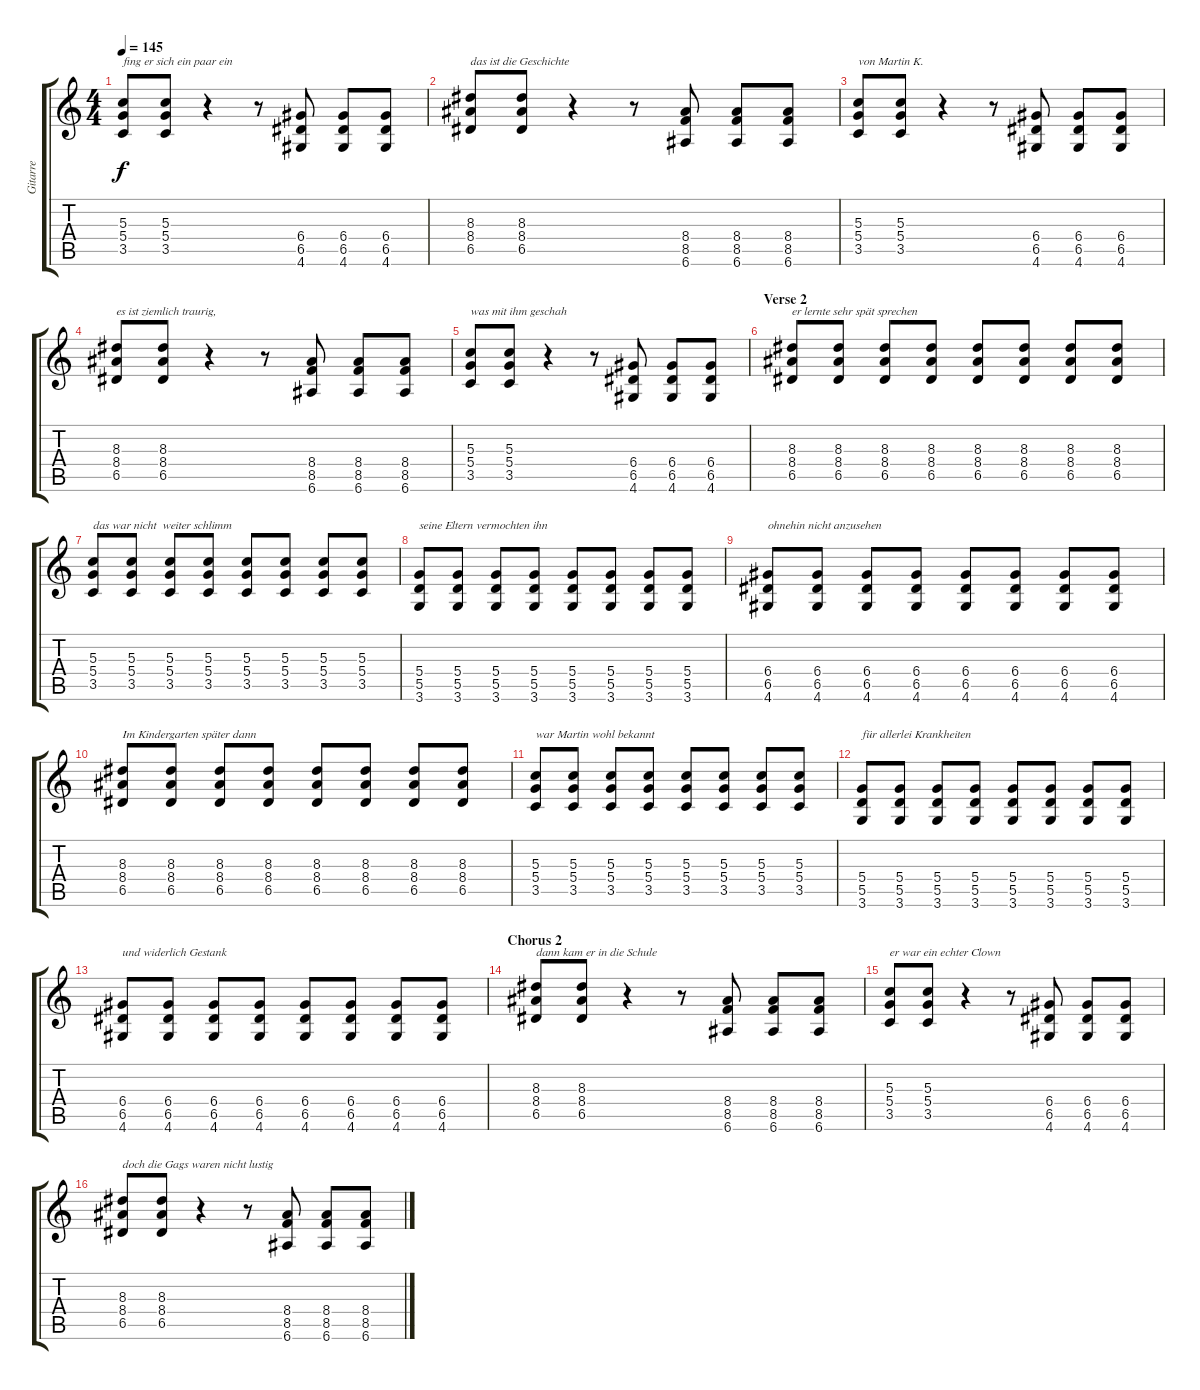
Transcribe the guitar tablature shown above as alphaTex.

\track ("Gitarre" "Gitarre") {instrument distortionguitar}
\staff {score tabs}
\tuning (E4 B3 G3 D3 A2 E2) {hide}
\ts (4 4)
\tempo 145
\clef g2
\ks c
(5.3 5.4 3.5).8{txt "fing er sich ein paar ein" dy f} (5.3 5.4 3.5).8 r.4 r.8 (6.4 6.5 4.6).8 (6.4 6.5 4.6).8 (6.4 6.5 4.6).8 |
(8.3 8.4 6.5).8{txt "das ist die Geschichte"} (8.3 8.4 6.5).8 r.4 r.8 (8.4 8.5 6.6).8 (8.4 8.5 6.6).8 (8.4 8.5 6.6).8 |
(5.3 5.4 3.5).8{txt "von Martin K."} (5.3 5.4 3.5).8 r.4 r.8 (6.4 6.5 4.6).8 (6.4 6.5 4.6).8 (6.4 6.5 4.6).8 |
(8.3 8.4 6.5).8{txt "es ist ziemlich traurig,"} (8.3 8.4 6.5).8 r.4 r.8 (8.4 8.5 6.6).8 (8.4 8.5 6.6).8 (8.4 8.5 6.6).8 |
(5.3 5.4 3.5).8{txt "was mit ihm geschah"} (5.3 5.4 3.5).8 r.4 r.8 (6.4 6.5 4.6).8 (6.4 6.5 4.6).8 (6.4 6.5 4.6).8 |
\section ("" "Verse 2")
(8.3 8.4 6.5).8{txt "er lernte sehr spät sprechen"} (8.3 8.4 6.5).8 (8.3 8.4 6.5).8 (8.3 8.4 6.5).8 (8.3 8.4 6.5).8 (8.3 8.4 6.5).8 (8.3 8.4 6.5).8 (8.3 8.4 6.5).8 |
(5.3 5.4 3.5).8{txt "das war nicht  weiter schlimm"} (5.3 5.4 3.5).8 (5.3 5.4 3.5).8 (5.3 5.4 3.5).8 (5.3 5.4 3.5).8 (5.3 5.4 3.5).8 (5.3 5.4 3.5).8 (5.3 5.4 3.5).8 |
(5.4 5.5 3.6).8{txt "seine Eltern vermochten ihn"} (5.4 5.5 3.6).8 (5.4 5.5 3.6).8 (5.4 5.5 3.6).8 (5.4 5.5 3.6).8 (5.4 5.5 3.6).8 (5.4 5.5 3.6).8 (5.4 5.5 3.6).8 |
(6.4 6.5 4.6).8{txt "ohnehin nicht anzusehen"} (6.4 6.5 4.6).8 (6.4 6.5 4.6).8 (6.4 6.5 4.6).8 (6.4 6.5 4.6).8 (6.4 6.5 4.6).8 (6.4 6.5 4.6).8 (6.4 6.5 4.6).8 |
(8.3 8.4 6.5).8{txt "Im Kindergarten später dann"} (8.3 8.4 6.5).8 (8.3 8.4 6.5).8 (8.3 8.4 6.5).8 (8.3 8.4 6.5).8 (8.3 8.4 6.5).8 (8.3 8.4 6.5).8 (8.3 8.4 6.5).8 |
(5.3 5.4 3.5).8{txt "war Martin wohl bekannt"} (5.3 5.4 3.5).8 (5.3 5.4 3.5).8 (5.3 5.4 3.5).8 (5.3 5.4 3.5).8 (5.3 5.4 3.5).8 (5.3 5.4 3.5).8 (5.3 5.4 3.5).8 |
(5.4 5.5 3.6).8{txt "für allerlei Krankheiten"} (5.4 5.5 3.6).8 (5.4 5.5 3.6).8 (5.4 5.5 3.6).8 (5.4 5.5 3.6).8 (5.4 5.5 3.6).8 (5.4 5.5 3.6).8 (5.4 5.5 3.6).8 |
(6.4 6.5 4.6).8{txt "und widerlich Gestank"} (6.4 6.5 4.6).8 (6.4 6.5 4.6).8 (6.4 6.5 4.6).8 (6.4 6.5 4.6).8 (6.4 6.5 4.6).8 (6.4 6.5 4.6).8 (6.4 6.5 4.6).8 |
\section ("" "Chorus 2")
(8.3 8.4 6.5).8{txt "dann kam er in die Schule"} (8.3 8.4 6.5).8 r.4 r.8 (8.4 8.5 6.6).8 (8.4 8.5 6.6).8 (8.4 8.5 6.6).8 |
(5.3 5.4 3.5).8{txt "er war ein echter Clown"} (5.3 5.4 3.5).8 r.4 r.8 (6.4 6.5 4.6).8 (6.4 6.5 4.6).8 (6.4 6.5 4.6).8 |
(8.3 8.4 6.5).8{txt "doch die Gags waren nicht lustig"} (8.3 8.4 6.5).8 r.4 r.8 (8.4 8.5 6.6).8 (8.4 8.5 6.6).8 (8.4 8.5 6.6).8
